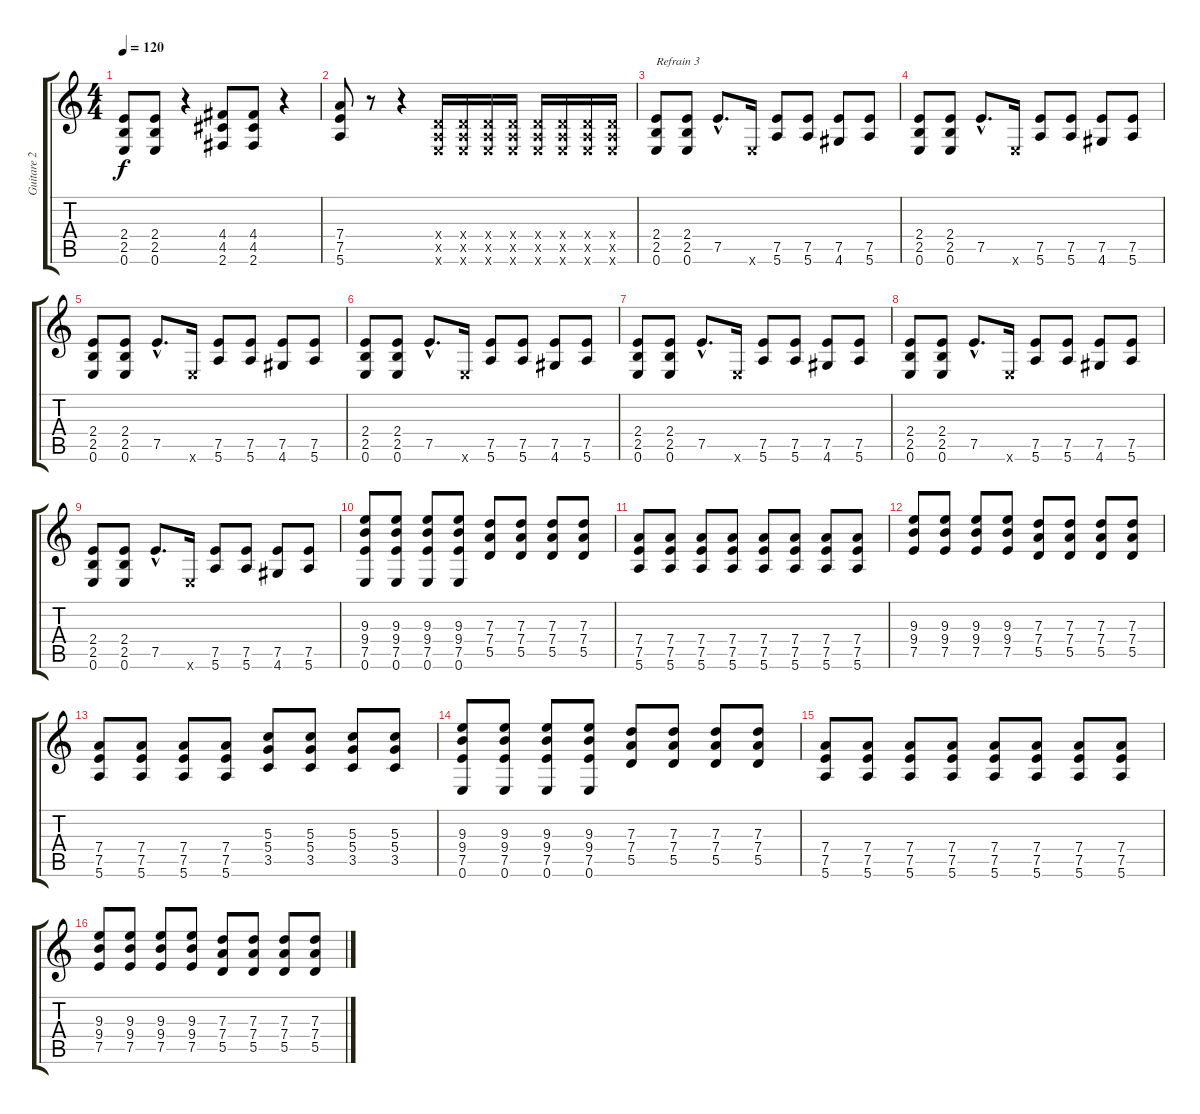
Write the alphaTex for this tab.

\track ("Guitare 2" "Guitare 2") {instrument overdrivenguitar}
\staff {score tabs}
\tuning (E4 B3 G3 D3 A2 E2) {hide}
\ts (4 4)
\tempo 120
\clef g2
\ks c
(2.4 2.5 0.6).8{dy f} (2.4 2.5 0.6).8 r.4 (4.4 4.5 2.6).8 (4.4 4.5 2.6).8 r.4 |
(7.4 7.5 5.6).8 r.8 r.4 (0.4{x} 0.5{x} 0.6{x}).16 (0.4{x} 0.5{x} 0.6{x}).16 (0.4{x} 0.5{x} 0.6{x}).16 (0.4{x} 0.5{x} 0.6{x}).16 (0.4{x} 0.5{x} 0.6{x}).16 (0.4{x} 0.5{x} 0.6{x}).16 (0.4{x} 0.5{x} 0.6{x}).16 (0.4{x} 0.5{x} 0.6{x}).16 |
(2.4 2.5 0.6).8{txt "Refrain 3"} (2.4 2.5 0.6).8 7.5{hac}.8{d} 0.6{x}.16 (7.5 5.6).8 (7.5 5.6).8 (7.5 4.6).8 (7.5 5.6).8 |
(2.4 2.5 0.6).8 (2.4 2.5 0.6).8 7.5{hac}.8{d} 0.6{x}.16 (7.5 5.6).8 (7.5 5.6).8 (7.5 4.6).8 (7.5 5.6).8 |
(2.4 2.5 0.6).8 (2.4 2.5 0.6).8 7.5{hac}.8{d} 0.6{x}.16 (7.5 5.6).8 (7.5 5.6).8 (7.5 4.6).8 (7.5 5.6).8 |
(2.4 2.5 0.6).8 (2.4 2.5 0.6).8 7.5{hac}.8{d} 0.6{x}.16 (7.5 5.6).8 (7.5 5.6).8 (7.5 4.6).8 (7.5 5.6).8 |
(2.4 2.5 0.6).8 (2.4 2.5 0.6).8 7.5{hac}.8{d} 0.6{x}.16 (7.5 5.6).8 (7.5 5.6).8 (7.5 4.6).8 (7.5 5.6).8 |
(2.4 2.5 0.6).8 (2.4 2.5 0.6).8 7.5{hac}.8{d} 0.6{x}.16 (7.5 5.6).8 (7.5 5.6).8 (7.5 4.6).8 (7.5 5.6).8 |
(2.4 2.5 0.6).8 (2.4 2.5 0.6).8 7.5{hac}.8{d} 0.6{x}.16 (7.5 5.6).8 (7.5 5.6).8 (7.5 4.6).8 (7.5 5.6).8 |
(9.3 9.4 7.5 0.6).8 (9.3 9.4 7.5 0.6).8 (9.3 9.4 7.5 0.6).8 (9.3 9.4 7.5 0.6).8 (7.3 7.4 5.5).8 (7.3 7.4 5.5).8 (7.3 7.4 5.5).8 (7.3 7.4 5.5).8 |
(7.4 7.5 5.6).8 (7.4 7.5 5.6).8 (7.4 7.5 5.6).8 (7.4 7.5 5.6).8 (7.4 7.5 5.6).8 (7.4 7.5 5.6).8 (7.4 7.5 5.6).8 (7.4 7.5 5.6).8 |
(9.3 9.4 7.5).8 (9.3 9.4 7.5).8 (9.3 9.4 7.5).8 (9.3 9.4 7.5).8 (7.3 7.4 5.5).8 (7.3 7.4 5.5).8 (7.3 7.4 5.5).8 (7.3 7.4 5.5).8 |
(7.4 7.5 5.6).8 (7.4 7.5 5.6).8 (7.4 7.5 5.6).8 (7.4 7.5 5.6).8 (5.3 5.4 3.5).8 (5.3 5.4 3.5).8 (5.3 5.4 3.5).8 (5.3 5.4 3.5).8 |
(9.3 9.4 7.5 0.6).8 (9.3 9.4 7.5 0.6).8 (9.3 9.4 7.5 0.6).8 (9.3 9.4 7.5 0.6).8 (7.3 7.4 5.5).8 (7.3 7.4 5.5).8 (7.3 7.4 5.5).8 (7.3 7.4 5.5).8 |
(7.4 7.5 5.6).8 (7.4 7.5 5.6).8 (7.4 7.5 5.6).8 (7.4 7.5 5.6).8 (7.4 7.5 5.6).8 (7.4 7.5 5.6).8 (7.4 7.5 5.6).8 (7.4 7.5 5.6).8 |
(9.3 9.4 7.5).8 (9.3 9.4 7.5).8 (9.3 9.4 7.5).8 (9.3 9.4 7.5).8 (7.3 7.4 5.5).8 (7.3 7.4 5.5).8 (7.3 7.4 5.5).8 (7.3 7.4 5.5).8
